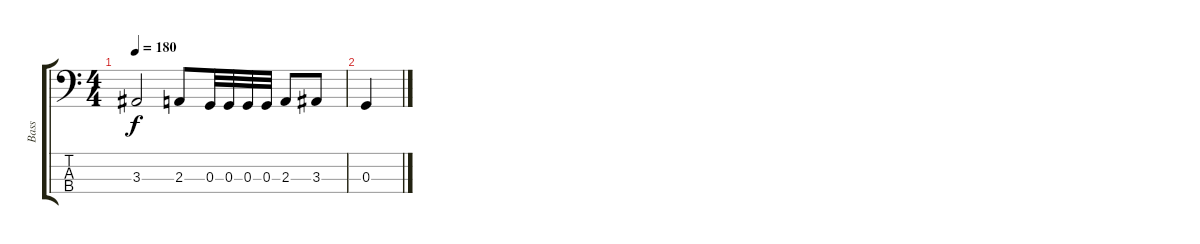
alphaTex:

\track ("Bass" "Bass") {instrument electricbasspick}
\staff {score tabs}
\tuning (F2 C2 G1 D1) {hide}
\ts (4 4)
\tempo 180
\clef f4
\ks c
3.3.2{dy f} 2.3.8 0.3.32 0.3.32 0.3.32 0.3.32 2.3.8 3.3.8 |
0.3.4
